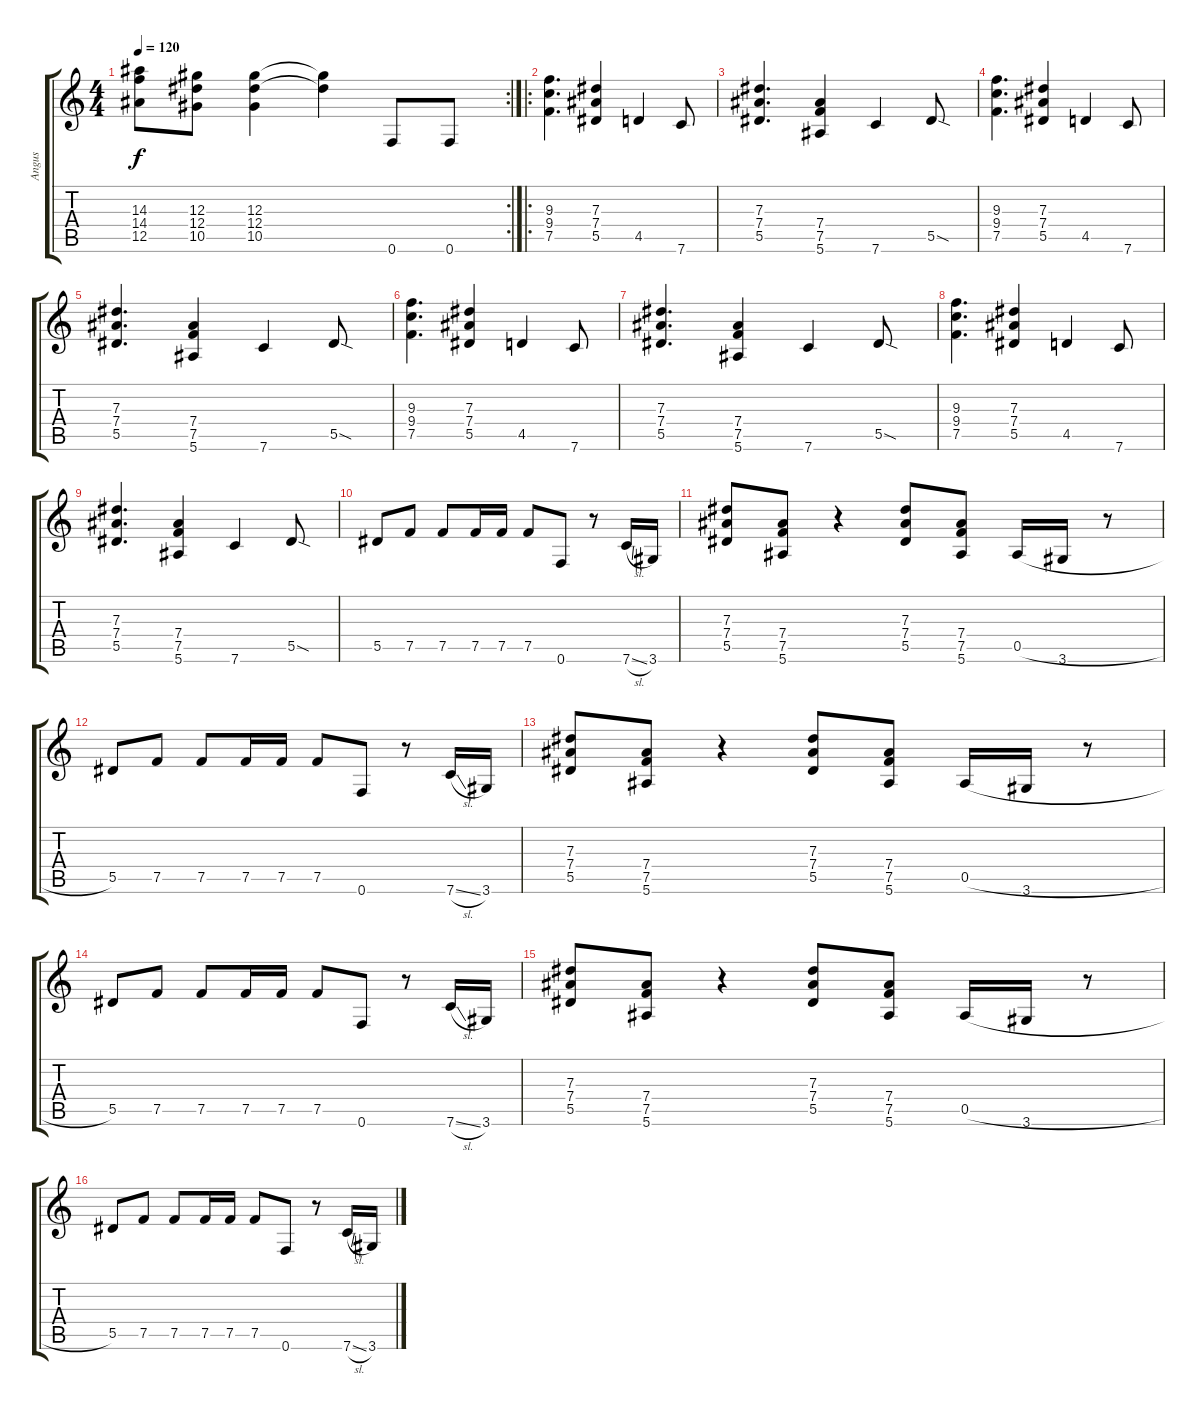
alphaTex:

\track ("Angus" "Angus") {instrument overdrivenguitar}
\staff {score tabs}
\tuning (F4 C4 Ab3 Eb3 Bb2 F2) {hide}
\rc 2
\ts (4 4)
\tempo 120
\clef g2
\ks c
(14.3{t} 14.4{t} 12.5{t}).8{dy f} (12.3 12.4 10.5).8 (12.3 12.4 10.5).4 (12.3{t} 12.4{t}).4 0.6.8 0.6.8 |
\ro
(9.3 9.4 7.5).4{d} (7.3 7.4 5.5).4 4.5.4 7.6.8 |
(7.3 7.4 5.5).4{d} (7.4 7.5 5.6).4 7.6.4 5.5{sod}.8 |
(9.3 9.4 7.5).4{d} (7.3 7.4 5.5).4 4.5.4 7.6.8 |
(7.3 7.4 5.5).4{d} (7.4 7.5 5.6).4 7.6.4 5.5{sod}.8 |
(9.3 9.4 7.5).4{d} (7.3 7.4 5.5).4 4.5.4 7.6.8 |
(7.3 7.4 5.5).4{d} (7.4 7.5 5.6).4 7.6.4 5.5{sod}.8 |
(9.3 9.4 7.5).4{d} (7.3 7.4 5.5).4 4.5.4 7.6.8 |
(7.3 7.4 5.5).4{d} (7.4 7.5 5.6).4 7.6.4 5.5{sod}.8 |
5.5.8 7.5.8 7.5.8 7.5.16 7.5.16 7.5.8 0.6.8 r.8 7.6{sl}.16 3.6.16 |
(7.3 7.4 5.5).8 (7.4 7.5 5.6).8 r.4 (7.3 7.4 5.5).8 (7.4 7.5 5.6).8 0.5{h}.16 3.6.16 r.8 |
5.5.8 7.5.8 7.5.8 7.5.16 7.5.16 7.5.8 0.6.8 r.8 7.6{sl}.16 3.6.16 |
(7.3 7.4 5.5).8 (7.4 7.5 5.6).8 r.4 (7.3 7.4 5.5).8 (7.4 7.5 5.6).8 0.5{h}.16 3.6.16 r.8 |
5.5.8 7.5.8 7.5.8 7.5.16 7.5.16 7.5.8 0.6.8 r.8 7.6{sl}.16 3.6.16 |
(7.3 7.4 5.5).8 (7.4 7.5 5.6).8 r.4 (7.3 7.4 5.5).8 (7.4 7.5 5.6).8 0.5{h}.16 3.6.16 r.8 |
5.5.8 7.5.8 7.5.8 7.5.16 7.5.16 7.5.8 0.6.8 r.8 7.6{sl}.16 3.6.16
